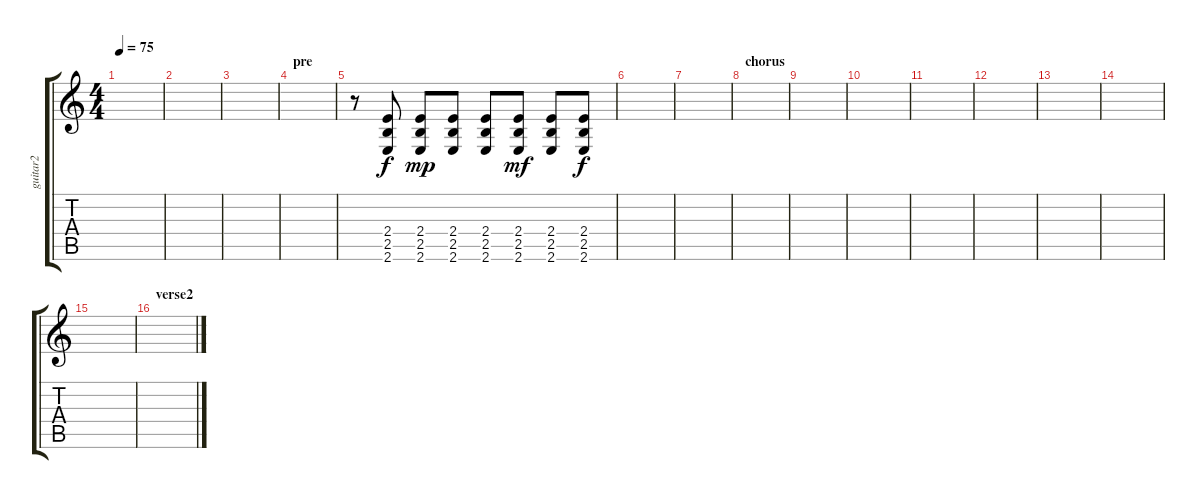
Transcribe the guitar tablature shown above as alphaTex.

\track ("guitar2" "guitar2") {instrument distortionguitar}
\staff {score tabs}
\tuning (E4 B3 G3 D3 A2 D2) {hide}
\ts (4 4)
\tempo 75
\clef g2
\ks c
|
|
|
\section ("" "pre")
|
r.8 (2.4 2.5 2.6).8 (2.4 2.5 2.6).8{dy mp} (2.4 2.5 2.6).8 (2.4 2.5 2.6).8 (2.4 2.5 2.6).8{dy mf} (2.4 2.5 2.6).8 (2.4 2.5 2.6).8{dy f} |
|
|
\section ("" "chorus")
|
|
|
|
|
|
|
|
\section ("" "verse2")
